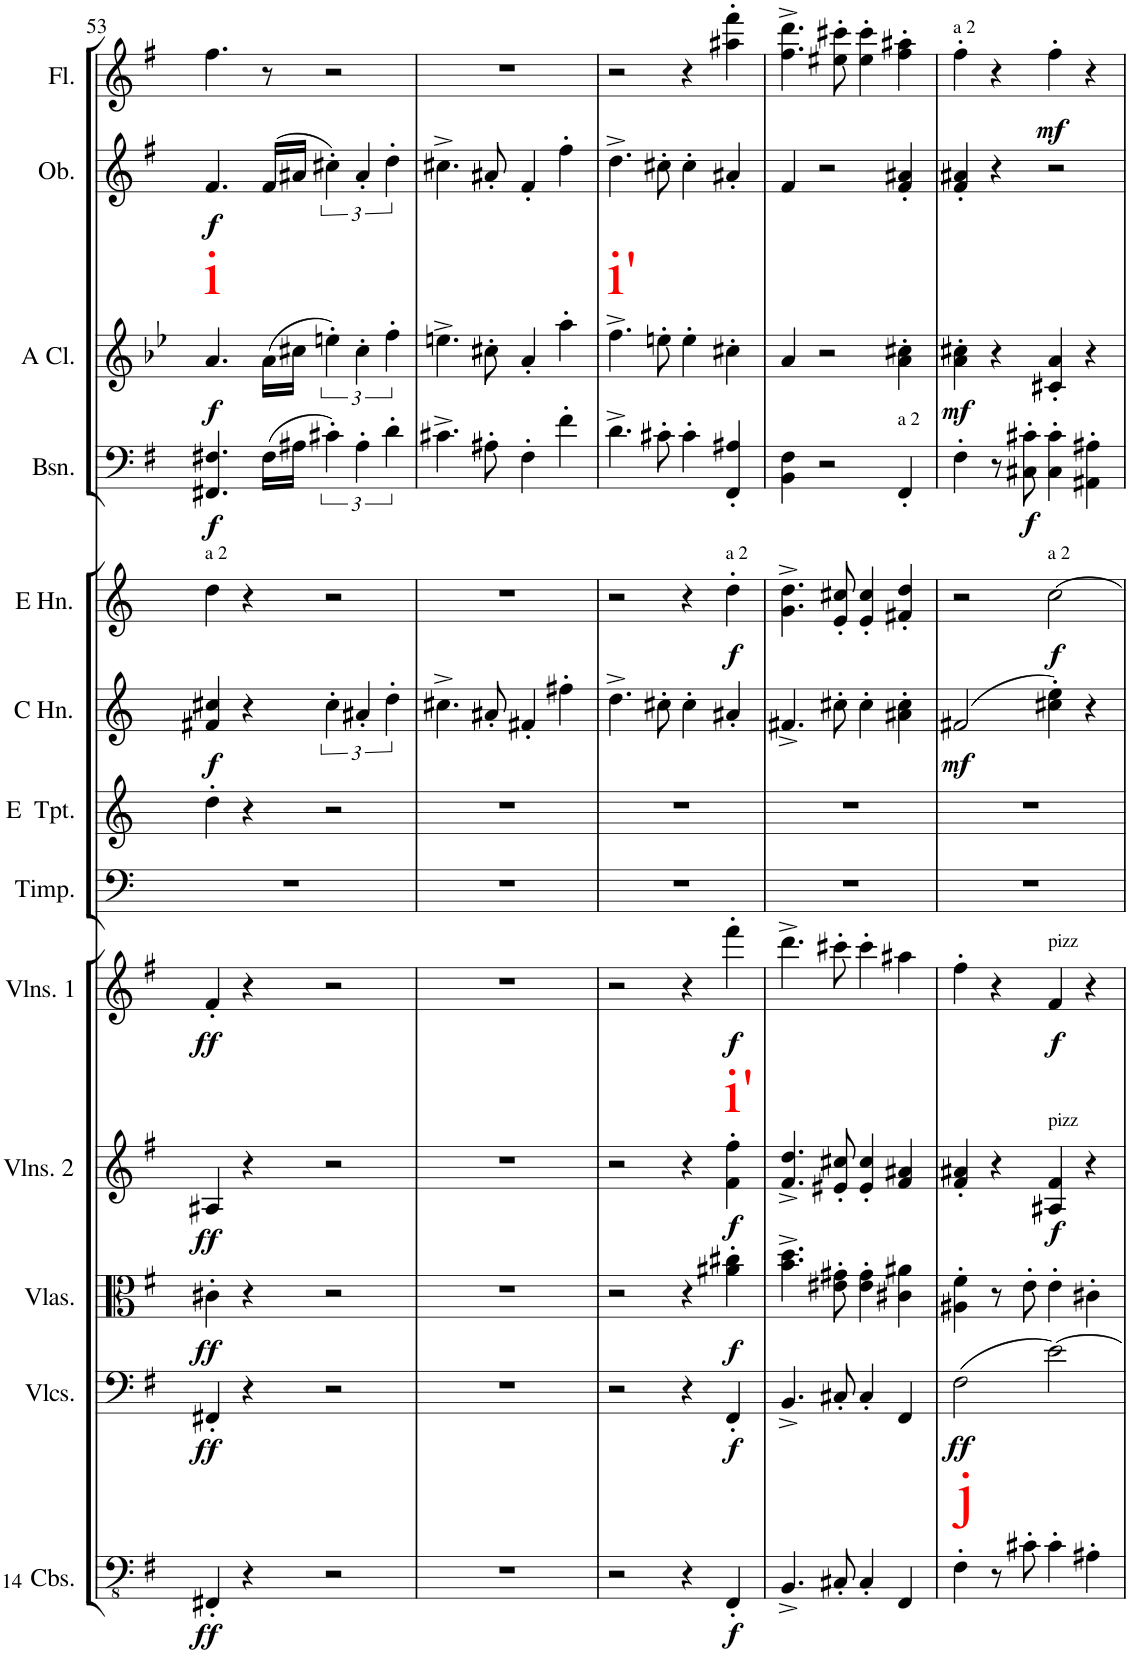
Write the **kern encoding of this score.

**kern	**dynam	**kern	**text	**dynam	**kern	**dynam	**kern	**dynam	**kern	**text	**dynam	**kern	**kern	**kern	**dynam	**kern	**dynam	**kern	**dynam	**kern	**dynam	**kern	**text	**dynam	**kern	**dynam
*part13	*part13	*part12	*part12	*part12	*part11	*part11	*part10	*part10	*part9	*part9	*part9	*part8	*part7	*part6	*part6	*part5	*part5	*part4	*part4	*part3	*part3	*part2	*part2	*part2	*part1	*part1
*staff13	*staff13	*staff12	*staff12	*staff12	*staff11	*staff11	*staff10	*staff10	*staff9	*staff9	*staff9	*staff8	*staff7	*staff6	*staff6	*staff5	*staff5	*staff4	*staff4	*staff3	*staff3	*staff2	*staff2	*staff2	*staff1	*staff1
*I"Contrabasses	*	*I"Violoncellos	*	*	*I"Violas	*	*I"Violins 2	*	*I"Violins 1	*	*	*I"Timpani in B and E	*I"Trumpet 1 2 in E	*I"Horn 3 4  in C	*	*I"Horn 1 2 in E	*	*I"Bassoon 1 2	*	*I"A Clarinet 1 2	*	*I"Oboe 1 2	*	*	*I"Flute 1 2	*
*I'Cbs.	*	*I'Vlcs.	*	*	*I'Vlas.	*	*I'Vlns. 2	*	*I'Vlns. 1	*	*	*I'Timp.	*	*	*	*	*	*I'Bsn.	*	*I'A Cl.	*	*I'Ob.	*	*	*I'Fl.	*
!!LO:PB:g=z
*clefFv4	*	*clefF4	*	*	*clefC3	*	*clefG2	*	*clefG2	*	*	*clefF4	*clefG2	*clefG2	*	*clefG2	*	*clefF4	*	*clefG2	*	*clefG2	*	*	*clefG2	*
*	*	*	*	*	*	*	*	*	*	*	*	*	*Trd-2c-4	*Trd7c12	*	*Trd5c8	*	*	*	*Trd2c3	*	*	*	*	*	*
*k[f#]	*	*k[f#]	*	*	*k[f#]	*	*k[f#]	*	*k[f#]	*	*	*k[]	*k[]	*k[]	*	*k[]	*	*k[f#]	*	*k[b-e-]	*	*k[f#]	*	*	*k[f#]	*
*M2/2	*	*M2/2	*	*	*M2/2	*	*M2/2	*	*M2/2	*	*	*M2/2	*M2/2	*M2/2	*	*M2/2	*	*M2/2	*	*M2/2	*	*M2/2	*	*	*M2/2	*
*met(c|)	*	*met(c|)	*	*	*met(c|)	*	*met(c|)	*	*met(c|)	*	*	*met(c|)	*met(c|)	*met(c|)	*	*met(c|)	*	*met(c|)	*	*met(c|)	*	*met(c|)	*	*	*met(c|)	*
=53	=53	=53	=53	=53	=53	=53	=53	=53	=53	=53	=53	=53	=53	=53	=53	=53	=53	=53	=53	=53	=53	=53	=53	=53	=53	=53
!	!	!	!	!	!	!	!	!	!	!	!	!	!	!	!	!LO:TX:a:t=a 2	!	!	!	!	!	!	!	!	!	!
!	!LO:DY:b	!	!	!LO:DY:b	!	!LO:DY:b	!	!LO:DY:b	!	!	!LO:DY:b	!	!	!	!LO:DY:b	!	!	!	!LO:DY:b	!	!LO:DY:b	!	!LO:LY:b:color=#FF0000	!LO:DY:b	!	!
4FFF#X'/	ff	4FF#X'/	.	ff	4c#X'\	ff	4A#X/	ff	4f#'/	.	ff	1r	4dd'\	4f#X/ 4cc#X/	f	4dd\	.	4.FF#X/ 4.F#X/	f	4.a/	f	4.f#/	i	f	4.ff#\	.
4r	.	4r	.	.	4r	.	4r	.	4r	.	.	.	4r	4r	.	4r	.	.	.	.	.	.	.	.	.	.
.	.	.	.	.	.	.	.	.	.	.	.	.	.	.	.	.	.	(16F#\LL	.	(16a\LL	.	(16f#/LL	.	.	8r	.
.	.	.	.	.	.	.	.	.	.	.	.	.	.	.	.	.	.	16A#X\JJ	.	16cc#X\JJ	.	16a#X/JJ	.	.	.	.
2r	.	2r	.	.	2r	.	2r	.	2r	.	.	.	2r	6cc#'\	.	2r	.	6c#X'\)	.	6een'\)	.	6cc#X'\)	.	.	2r	.
.	.	.	.	.	.	.	.	.	.	.	.	.	.	6a#X'/	.	.	.	6A#'\	.	6cc#'\	.	6a#'/	.	.	.	.
.	.	.	.	.	.	.	.	.	.	.	.	.	.	6dd'\	.	.	.	6d'\	.	6ff'\	.	6dd'\	.	.	.	.
=54	=54	=54	=54	=54	=54	=54	=54	=54	=54	=54	=54	=54	=54	=54	=54	=54	=54	=54	=54	=54	=54	=54	=54	=54	=54	=54
1r	.	1r	.	.	1r	.	1r	.	1r	.	.	1r	1r	4.cc#X^\	.	1r	.	4.c#X^\	.	4.een^\	.	4.cc#X^\	.	.	1r	.
.	.	.	.	.	.	.	.	.	.	.	.	.	.	8a#X'/	.	.	.	8A#X'\	.	8cc#X'\	.	8a#X'/	.	.	.	.
.	.	.	.	.	.	.	.	.	.	.	.	.	.	4f#X'/	.	.	.	4F#'\	.	4a'/	.	4f#'/	.	.	.	.
.	.	.	.	.	.	.	.	.	.	.	.	.	.	4ff#X'\	.	.	.	4f#'\	.	4aa'\	.	4ff#'\	.	.	.	.
=55	=55	=55	=55	=55	=55	=55	=55	=55	=55	=55	=55	=55	=55	=55	=55	=55	=55	=55	=55	=55	=55	=55	=55	=55	=55	=55
!	!	!	!	!	!	!	!	!	!	!	!	!	!	!	!	!	!	!	!	!	!	!	!LO:LY:b:color=#FF0000	!	!	!
2r	.	2r	.	.	2r	.	2r	.	2r	.	.	1r	1r	4.dd^\	.	2r	.	4.d^\	.	4.ff^\	.	4.dd^\	i'	.	2r	.
.	.	.	.	.	.	.	.	.	.	.	.	.	.	8cc#X'\	.	.	.	8c#X'\	.	8een'\	.	8cc#X'\	.	.	.	.
4r	.	4r	.	.	4r	.	4r	.	4r	.	.	.	.	4cc#'\	.	4r	.	4c#'\	.	4ee'\	.	4cc#'\	.	.	4r	.
!	!	!	!	!	!	!	!	!	!	!	!	!	!	!	!	!LO:TX:a:t=a 2	!	!	!	!	!	!	!	!	!	!
!	!LO:DY:b	!	!	!LO:DY:b	!	!LO:DY:b	!	!LO:DY:b	!	!LO:LY:b:color=#FF0000	!LO:DY:b	!	!	!	!	!	!LO:DY:b	!	!	!	!	!	!	!	!	!
4FFF#'/	f	4FF#'/	.	f	4a#X\' 4cc#X\'	f	4f#\' 4ff#\'	f	4fff#'\	i'	f	.	.	4a#X'/	.	4dd'\	f	4FF#/' 4A#X/'	.	4cc#X'\	.	4a#X'/	.	.	4aa#X\' 4fff#\'	.
=56	=56	=56	=56	=56	=56	=56	=56	=56	=56	=56	=56	=56	=56	=56	=56	=56	=56	=56	=56	=56	=56	=56	=56	=56	=56	=56
4.BBB^/	.	4.BB^/	.	.	4.b\^ 4.dd\^	.	4.f#/^ 4.dd/^	.	4.ddd^\	.	.	1r	1r	4.f#X^/	.	4.g\^ 4.dd\^	.	4BB\ 4F#\	.	4a/	.	4f#/	.	.	4.ff#\^ 4.ddd\^	.
.	.	.	.	.	.	.	.	.	.	.	.	.	.	.	.	.	.	2r	.	2r	.	2r	.	.	.	.
8CC#X'/	.	8C#X'/	.	.	8e#X\' 8g#X\'	.	8e#X/' 8cc#X/'	.	8ccc#X'\	.	.	.	.	8cc#X'\	.	8e/' 8cc#X/'	.	.	.	.	.	.	.	.	8ee#X\' 8ccc#X\'	.
4CC#'/	.	4C#'/	.	.	4e#\' 4g#\'	.	4e#/' 4cc#/'	.	4ccc#'\	.	.	.	.	4cc#'\	.	4e/' 4cc#/'	.	.	.	.	.	.	.	.	4ee#\' 4ccc#\'	.
!	!	!	!	!	!	!	!	!	!	!	!	!	!	!	!	!	!	!LO:TX:a:t=a 2	!	!	!	!	!	!	!	!
4FFF#/	.	4FF#/	.	.	4c#X\ 4a#X\	.	4f#/ 4a#X/	.	4aa#X\	.	.	.	.	4a#X\' 4cc#\'	.	4f#X/' 4dd/'	.	4FF#'/	.	4a\' 4cc#X\'	.	4f#/' 4a#X/'	.	.	4ff#\' 4aa#X\'	.
=57	=57	=57	=57	=57	=57	=57	=57	=57	=57	=57	=57	=57	=57	=57	=57	=57	=57	=57	=57	=57	=57	=57	=57	=57	=57	=57
!	!	!	!	!	!	!	!	!	!	!	!	!	!	!	!	!	!	!	!	!	!	!	!	!	!LO:TX:a:t=a 2	!
!	!	!	!LO:LY:b:color=#FF0000	!LO:DY:b	!	!	!	!	!	!	!	!	!	!	!LO:DY:b	!	!	!	!	!	!LO:DY:b	!	!	!	!	!
4FF#'\	.	(2F#\	j	ff	4A#X\' 4f#\'	.	4f#/' 4a#X/'	.	4ff#'\	.	.	1r	1r	(2f#X/	mf	2r	.	4F#'\	.	4a\' 4cc#X\'	mf	4f#/' 4a#X/'	.	.	4ff#'\	.
8r	.	.	.	.	8r	.	4r	.	4r	.	.	.	.	.	.	.	.	8r	.	4r	.	4r	.	.	4r	.
!	!	!	!	!	!	!	!	!	!	!	!	!	!	!	!	!	!	!	!LO:DY:b	!	!	!	!	!	!	!
8C#X'\	.	.	.	.	8e'\	.	.	.	.	.	.	.	.	.	.	.	.	8C#X\' 8c#X\'	f	.	.	.	.	.	.	.
!	!	!	!	!	!	!	!	!	!	!	!	!	!	!	!	!LO:TX:a:t=a 2	!	!	!	!	!	!	!	!	!	!
!	!	!	!	!	!	!	!	!	!LO:TX:a:t=pizz	!	!	!	!	!	!	!	!	!	!	!	!	!	!	!	!	!
!	!	!	!	!	!	!	!LO:TX:a:t=pizz	!	!	!	!	!	!	!	!	!	!	!	!	!	!	!	!	!	!	!
!	!	!	!	!	!	!	!	!LO:DY:b	!	!	!LO:DY:b	!	!	!	!	!	!LO:DY:b	!	!	!	!	!	!	!	!	!LO:DY:b
4C#'\	.	[2e\)	.	.	4e'\	.	4A#X/ 4f#/	f	4f#/	.	f	.	.	4cc#X\' 4ee\')	.	[2cc\	f	4C#\' 4c#\'	.	4c#X/' 4a/'	.	2r	.	.	4ff#'\	mf
4AA#X'\	.	.	.	.	4c#X'\	.	4r	.	4r	.	.	.	.	4r	.	.	.	4AA#X\' 4A#X\'	.	4r	.	.	.	.	4r	.
=	=	=	=	=	=	=	=	=	=	=	=	=	=	=	=	=	=	=	=	=	=	=	=	=	=	=
*-	*-	*-	*-	*-	*-	*-	*-	*-	*-	*-	*-	*-	*-	*-	*-	*-	*-	*-	*-	*-	*-	*-	*-	*-	*-	*-
